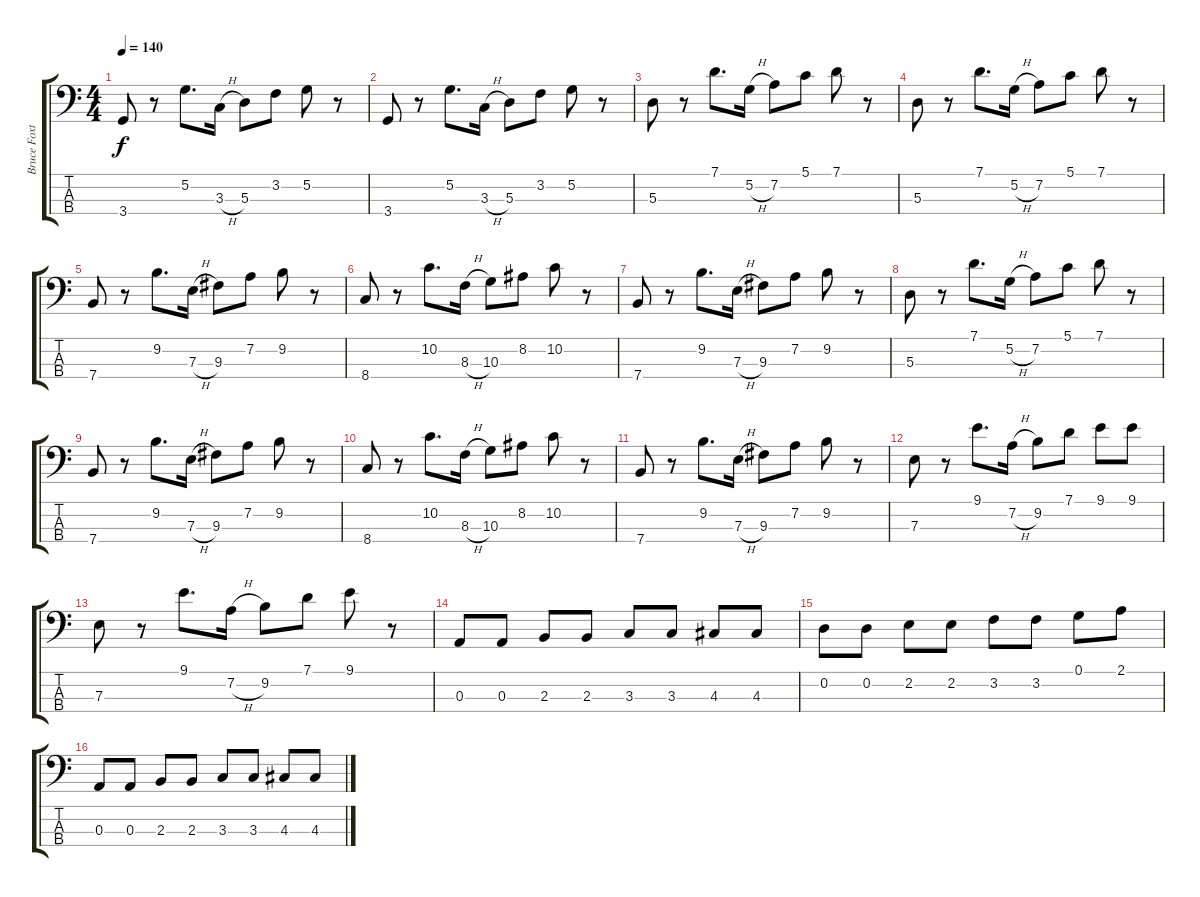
\track ("Bruce Foxton" "Bruce Foxt") {instrument electricbassfinger}
\staff {score tabs}
\tuning (G2 D2 A1 E1) {hide}
\ts (4 4)
\tempo 140
\clef f4
\ks c
3.4.8{dy f instrument electricbassfinger} r.8 5.2.8{d} 3.3{h}.16 5.3.8 3.2.8 5.2.8 r.8 |
3.4.8 r.8 5.2.8{d} 3.3{h}.16 5.3.8 3.2.8 5.2.8 r.8 |
5.3.8 r.8 7.1.8{d} 5.2{h}.16 7.2.8 5.1.8 7.1.8 r.8 |
5.3.8 r.8 7.1.8{d} 5.2{h}.16 7.2.8 5.1.8 7.1.8 r.8 |
7.4.8 r.8 9.2.8{d} 7.3{h}.16 9.3.8 7.2.8 9.2.8 r.8 |
8.4.8 r.8 10.2.8{d} 8.3{h}.16 10.3.8 8.2.8 10.2.8 r.8 |
7.4.8 r.8 9.2.8{d} 7.3{h}.16 9.3.8 7.2.8 9.2.8 r.8 |
5.3.8 r.8 7.1.8{d} 5.2{h}.16 7.2.8 5.1.8 7.1.8 r.8 |
7.4.8 r.8 9.2.8{d} 7.3{h}.16 9.3.8 7.2.8 9.2.8 r.8 |
8.4.8 r.8 10.2.8{d} 8.3{h}.16 10.3.8 8.2.8 10.2.8 r.8 |
7.4.8 r.8 9.2.8{d} 7.3{h}.16 9.3.8 7.2.8 9.2.8 r.8 |
7.3.8 r.8 9.1.8{d} 7.2{h}.16 9.2.8 7.1.8 9.1.8 9.1.8 |
7.3.8 r.8 9.1.8{d} 7.2{h}.16 9.2.8 7.1.8 9.1.8 r.8 |
0.3.8 0.3.8 2.3.8 2.3.8 3.3.8 3.3.8 4.3.8 4.3.8 |
0.2.8 0.2.8 2.2.8 2.2.8 3.2.8 3.2.8 0.1.8 2.1.8 |
0.3.8 0.3.8 2.3.8 2.3.8 3.3.8 3.3.8 4.3.8 4.3.8
